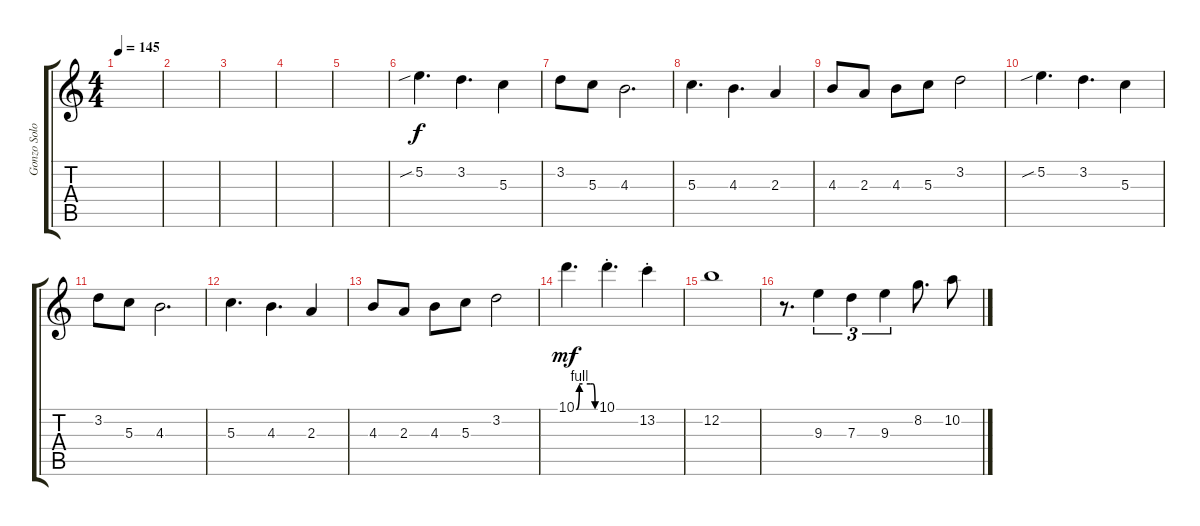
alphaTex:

\track ("Gonzo Solo" "Gonzo Solo") {instrument overdrivenguitar}
\staff {score tabs}
\tuning (E4 B3 G3 D3 A2 E2) {hide}
\ts (4 4)
\tempo 145
\clef g2
\ks c
|
|
|
|
|
5.2{sib}.4{d} 3.2.4{d} 5.3.4 |
3.2.8 5.3.8 4.3.2{d} |
5.3.4{d} 4.3.4{d} 2.3.4 |
4.3.8 2.3.8 4.3.8 5.3.8 3.2.2 |
5.2{sib}.4{d} 3.2.4{d} 5.3.4 |
3.2.8 5.3.8 4.3.2{d} |
5.3.4{d} 4.3.4{d} 2.3.4 |
4.3.8 2.3.8 4.3.8 5.3.8 3.2.2 |
10.1{be (custom 0 0 10 4 20 4 45 4 53 4 60 0)}.4{d dy mf} 10.1{st}.4{d} 13.2{st}.4 |
12.2.1 |
r.8{d} 9.3.4{tu (3 2)} 7.3.4{tu (3 2)} 9.3.4{tu (3 2)} 8.2.8{d} 10.2.8
